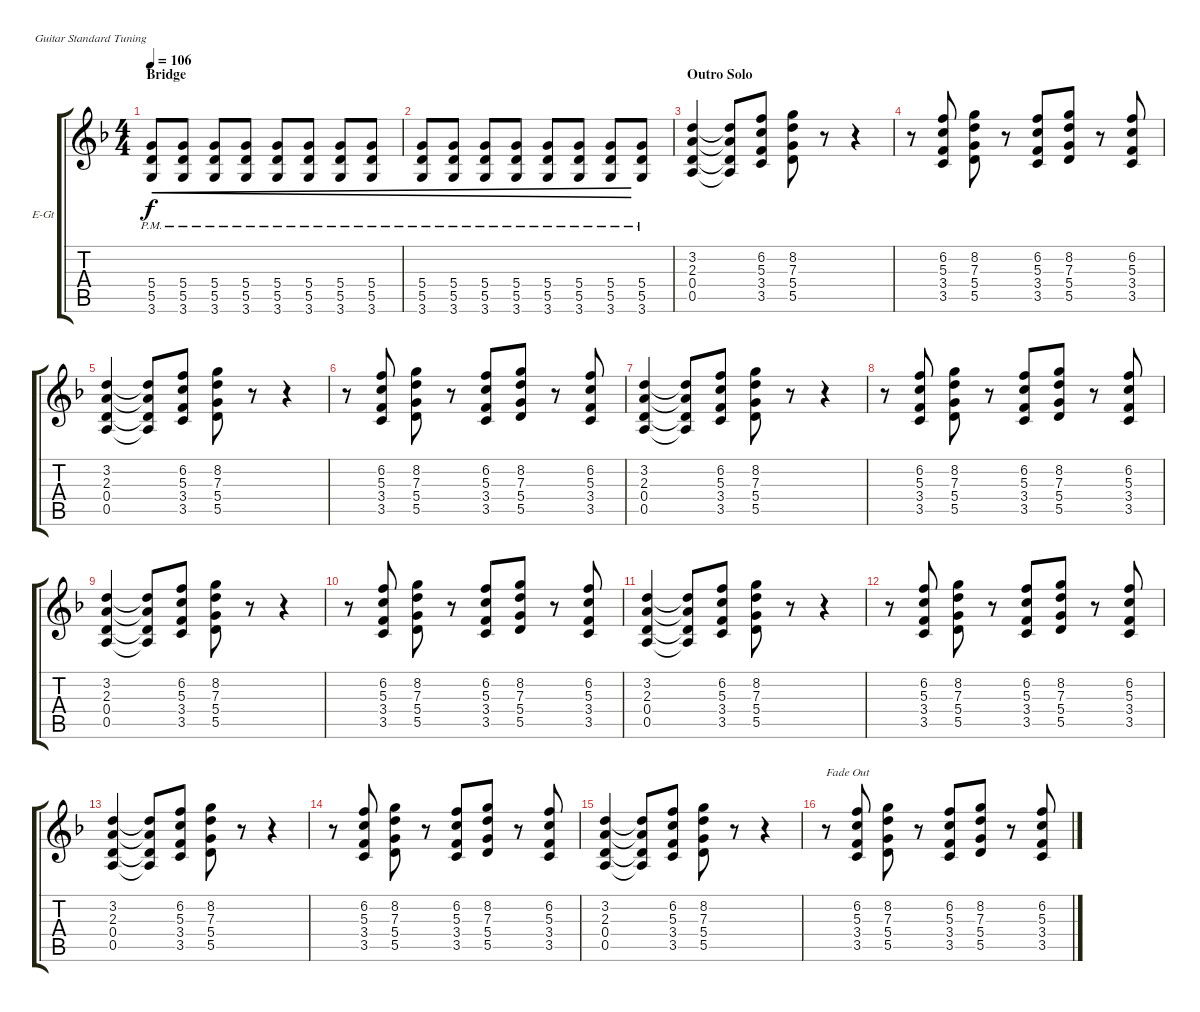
\defaultSystemsLayout 4
\bracketExtendMode groupsimilarinstruments
\firstSystemTrackNameOrientation horizontal
\otherSystemsTrackNameOrientation horizontal
\track ("Malcolm Young" "E-Gt") {instrument overdrivenguitar}
\staff {score tabs}
\tuning (E4 B3 G3 D3 A2 E2)
\ts (4 4)
\section ("" "Bridge")
\tempo 106
\clef g2
\ks dminor
(3.6{pm} 5.5{pm} 5.4{pm}).8{cre dy f} (3.6{pm} 5.5{pm} 5.4{pm}).8{cre} (3.6{pm} 5.5{pm} 5.4{pm}).8{cre} (3.6{pm} 5.5{pm} 5.4{pm}).8{cre} (3.6{pm} 5.5{pm} 5.4{pm}).8{cre} (3.6{pm} 5.5{pm} 5.4{pm}).8{cre} (3.6{pm} 5.5{pm} 5.4{pm}).8{cre} (3.6{pm} 5.5{pm} 5.4{pm}).8{cre} |
(3.6{pm} 5.5{pm} 5.4{pm}).8{cre} (3.6{pm} 5.5{pm} 5.4{pm}).8{cre} (3.6{pm} 5.5{pm} 5.4{pm}).8{cre} (3.6{pm} 5.5{pm} 5.4{pm}).8{cre} (3.6{pm} 5.5{pm} 5.4{pm}).8{cre} (3.6{pm} 5.5{pm} 5.4{pm}).8{cre} (3.6{pm} 5.5{pm} 5.4{pm}).8{cre} (3.6{pm} 5.5{pm} 5.4{pm}).8 |
\section ("" "Outro Solo")
(0.5 0.4 2.3 3.2).4 (3.2{t} 2.3{t} 0.4{t} 0.5{t}).8 (3.5 3.4 5.3 6.2).8 (5.5 5.4 7.3 8.2).8 r.8 r.4 |
r.8 (3.5 3.4 5.3 6.2).8 (5.5 5.4 7.3 8.2).8 r.8 (3.5 3.4 5.3 6.2).8 (5.5 5.4 7.3 8.2).8 r.8 (3.5 3.4 5.3 6.2).8 |
(0.5 0.4 2.3 3.2).4 (3.2{t} 2.3{t} 0.4{t} 0.5{t}).8 (3.5 3.4 5.3 6.2).8 (5.5 5.4 7.3 8.2).8 r.8 r.4 |
r.8 (3.5 3.4 5.3 6.2).8 (5.5 5.4 7.3 8.2).8 r.8 (3.5 3.4 5.3 6.2).8 (5.5 5.4 7.3 8.2).8 r.8 (3.5 3.4 5.3 6.2).8 |
(0.5 0.4 2.3 3.2).4 (3.2{t} 2.3{t} 0.4{t} 0.5{t}).8 (3.5 3.4 5.3 6.2).8 (5.5 5.4 7.3 8.2).8 r.8 r.4 |
r.8 (3.5 3.4 5.3 6.2).8 (5.5 5.4 7.3 8.2).8 r.8 (3.5 3.4 5.3 6.2).8 (5.5 5.4 7.3 8.2).8 r.8 (3.5 3.4 5.3 6.2).8 |
(0.5 0.4 2.3 3.2).4 (3.2{t} 2.3{t} 0.4{t} 0.5{t}).8 (3.5 3.4 5.3 6.2).8 (5.5 5.4 7.3 8.2).8 r.8 r.4 |
r.8 (3.5 3.4 5.3 6.2).8 (5.5 5.4 7.3 8.2).8 r.8 (3.5 3.4 5.3 6.2).8 (5.5 5.4 7.3 8.2).8 r.8 (3.5 3.4 5.3 6.2).8 |
(0.5 0.4 2.3 3.2).4 (3.2{t} 2.3{t} 0.4{t} 0.5{t}).8 (3.5 3.4 5.3 6.2).8 (5.5 5.4 7.3 8.2).8 r.8 r.4 |
r.8 (3.5 3.4 5.3 6.2).8 (5.5 5.4 7.3 8.2).8 r.8 (3.5 3.4 5.3 6.2).8 (5.5 5.4 7.3 8.2).8 r.8 (3.5 3.4 5.3 6.2).8 |
(0.5 0.4 2.3 3.2).4 (3.2{t} 2.3{t} 0.4{t} 0.5{t}).8 (3.5 3.4 5.3 6.2).8 (5.5 5.4 7.3 8.2).8 r.8 r.4 |
r.8 (3.5 3.4 5.3 6.2).8 (5.5 5.4 7.3 8.2).8 r.8 (3.5 3.4 5.3 6.2).8 (5.5 5.4 7.3 8.2).8 r.8 (3.5 3.4 5.3 6.2).8 |
(0.5 0.4 2.3 3.2).4 (3.2{t} 2.3{t} 0.4{t} 0.5{t}).8 (3.5 3.4 5.3 6.2).8 (5.5 5.4 7.3 8.2).8 r.8 r.4 |
r.8{txt "Fade Out"} (3.5 3.4 5.3 6.2).8 (5.5 5.4 7.3 8.2).8 r.8 (3.5 3.4 5.3 6.2).8 (5.5 5.4 7.3 8.2).8 r.8 (3.5 3.4 5.3 6.2).8
